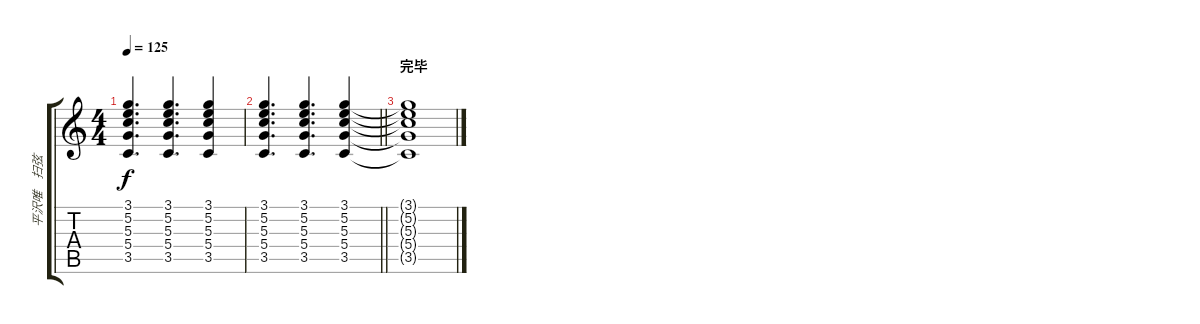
\track ("平沢唯　扫弦" "平沢唯　扫弦") {instrument overdrivenguitar}
\staff {score tabs}
\tuning (E4 B3 G3 D3 A2 E2) {hide}
\ts (4 4)
\tempo 125
\clef g2
\ks c
(3.1 5.2 5.3 5.4 3.5).4{d dy f} (3.1 5.2 5.3 5.4 3.5).4{d} (3.1 5.2 5.3 5.4 3.5).4 |
\barLineRight lightlight
(3.1 5.2 5.3 5.4 3.5).4{d} (3.1 5.2 5.3 5.4 3.5).4{d} (3.1 5.2 5.3 5.4 3.5).4 |
\section ("" "完毕")
(3.1{t} 5.2{t} 5.3{t} 5.4{t} 3.5{t}).1
